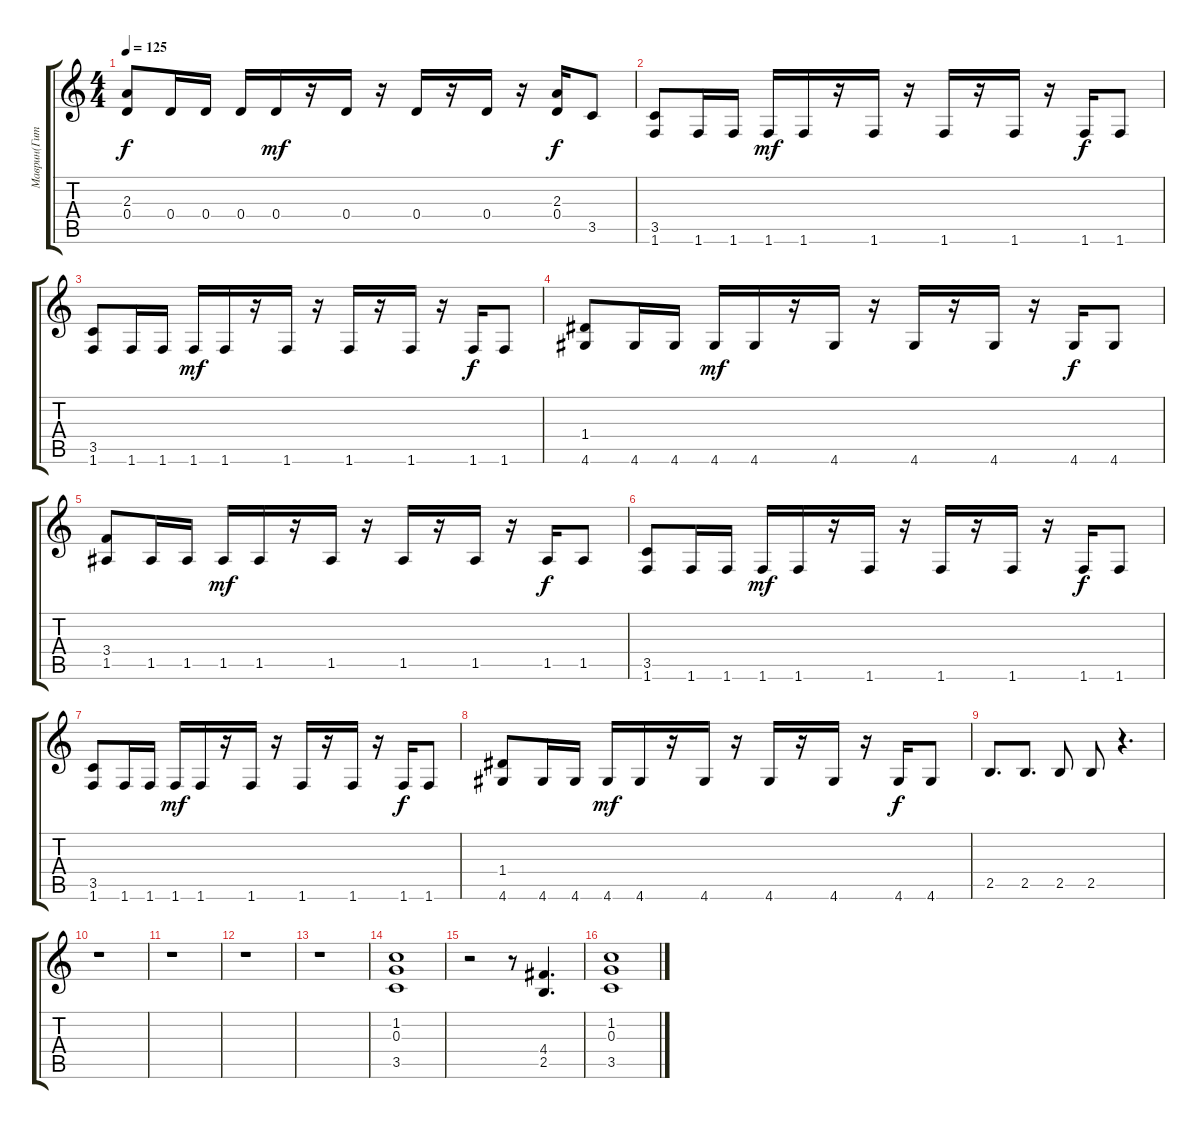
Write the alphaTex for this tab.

\track ("Маврин(Гитара-1)" "Маврин(Гит") {instrument distortionguitar}
\staff {score tabs}
\tuning (E4 B3 G3 D3 A2 E2) {hide}
\ts (4 4)
\tempo 125
\clef g2
\ks c
(2.3 0.4).8{dy f} 0.4.16 0.4.16 0.4.16 0.4.16{dy mf} r.16 0.4.16 r.16 0.4.16 r.16 0.4.16 r.16 (2.3 0.4).16{dy f} 3.5.8 |
(3.5 1.6).8 1.6.16 1.6.16 1.6.16{dy mf} 1.6.16 r.16 1.6.16 r.16 1.6.16 r.16 1.6.16 r.16 1.6.16{dy f} 1.6.8 |
(3.5 1.6).8 1.6.16 1.6.16 1.6.16{dy mf} 1.6.16 r.16 1.6.16 r.16 1.6.16 r.16 1.6.16 r.16 1.6.16{dy f} 1.6.8 |
(1.4 4.6).8 4.6.16 4.6.16 4.6.16{dy mf} 4.6.16 r.16 4.6.16 r.16 4.6.16 r.16 4.6.16 r.16 4.6.16{dy f} 4.6.8 |
(3.4 1.5).8 1.5.16 1.5.16 1.5.16{dy mf} 1.5.16 r.16 1.5.16 r.16 1.5.16 r.16 1.5.16 r.16 1.5.16{dy f} 1.5.8 |
(3.5 1.6).8 1.6.16 1.6.16 1.6.16{dy mf} 1.6.16 r.16 1.6.16 r.16 1.6.16 r.16 1.6.16 r.16 1.6.16{dy f} 1.6.8 |
(3.5 1.6).8 1.6.16 1.6.16 1.6.16{dy mf} 1.6.16 r.16 1.6.16 r.16 1.6.16 r.16 1.6.16 r.16 1.6.16{dy f} 1.6.8 |
(1.4 4.6).8 4.6.16 4.6.16 4.6.16{dy mf} 4.6.16 r.16 4.6.16 r.16 4.6.16 r.16 4.6.16 r.16 4.6.16{dy f} 4.6.8 |
2.5.8{d} 2.5.8{d} 2.5.8 2.5.8 r.4{d} |
r.1 |
r.1 |
r.1 |
r.1 |
(1.2 0.3 3.5).1 |
r.2 r.8 (4.4 2.5).4{d} |
(1.2 0.3 3.5).1
